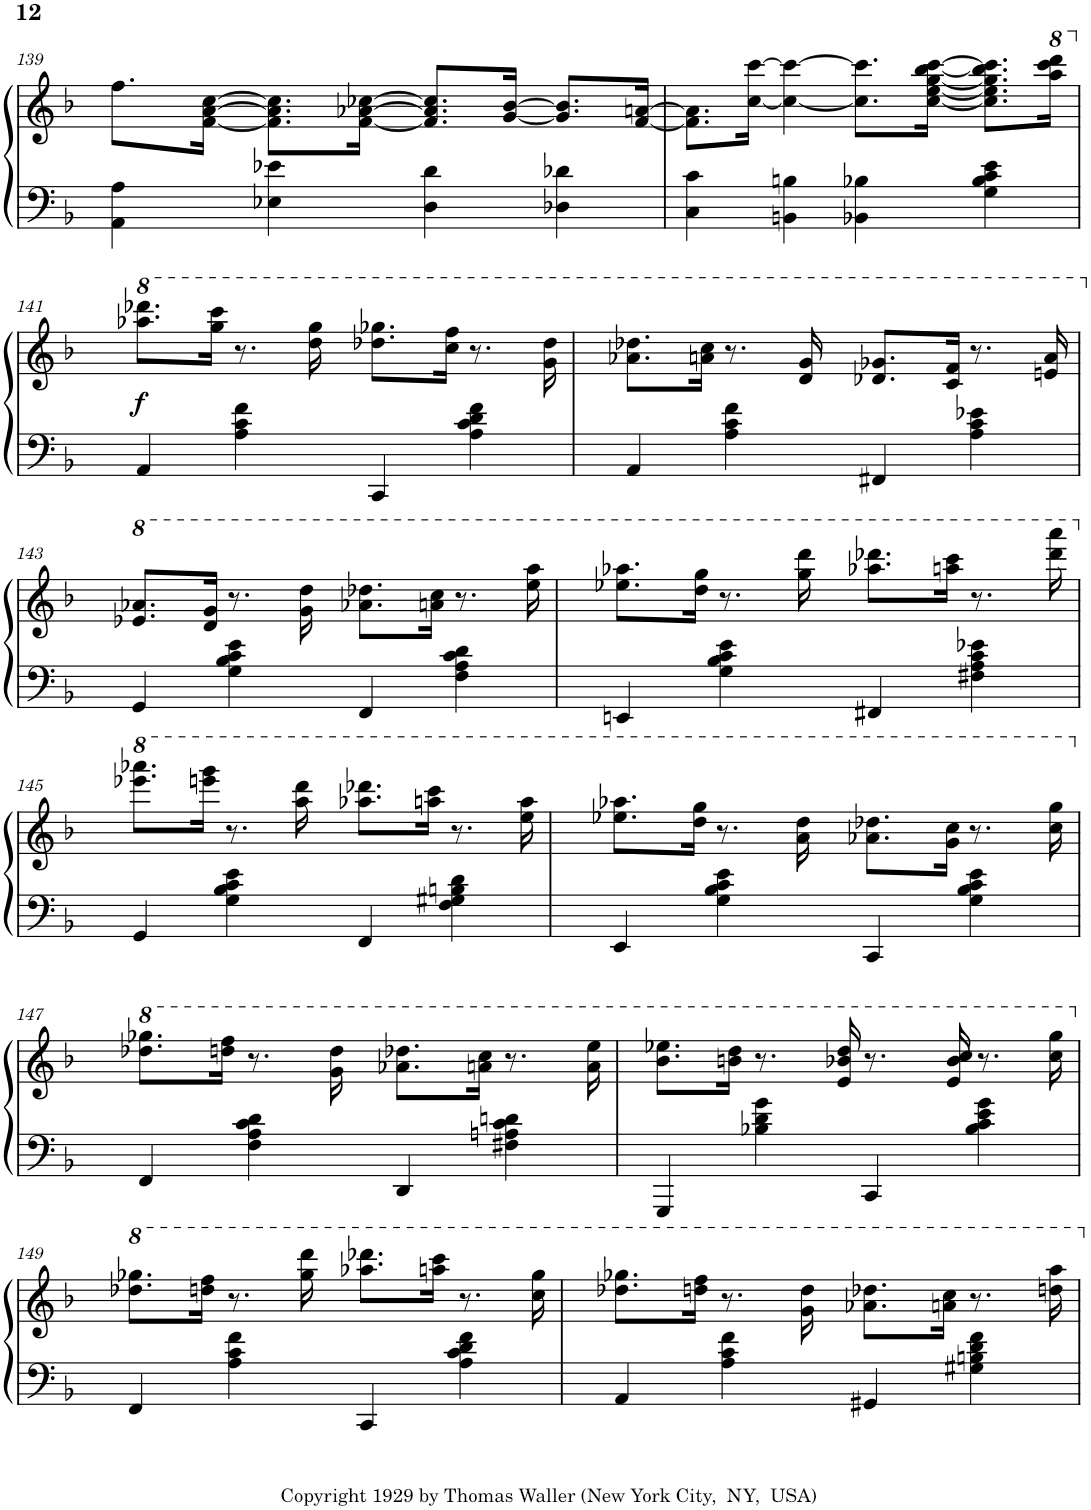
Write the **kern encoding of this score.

**kern	**kern	**dynam
*part1	*part1	*part1
*staff2	*staff1	*staff1/2
*I"Piano	*	*
*I'Pno.	*	*
!!LO:PB:g=z
*clefF4	*clefG2	*
*k[b-]	*k[b-]	*
*M4/4	*M4/4	*
=139	=139	=139
4AA\ 4A\	8.ff\L	.
.	[16f\ [16a\ [16cc\Jk	.
4E-X\ 4e-X\	8.f\] 8.a\] 8.cc\]L	.
.	[16f\ [16a-X\ [16cc-X\Jk	.
4D\ 4d\	8.f/] 8.a-/] 8.cc-/]L	.
.	[16g/ [16b-/Jk	.
4D-X\ 4d-X\	8.g/] 8.b-/]L	.
.	[16f/ [16an/Jk	.
=140	=140	=140
4C\ 4c\	8.f\] 8.a\]L	.
.	[16cc\ [16ccc\Jk	.
4BBn\ 4Bn\	4cc\_ 4ccc\_	.
4BB-X\ 4B-X\	8.cc\] 8.ccc\]L	.
.	[16cc\ [16ee\ [16gg\ [16bb-\ [16ccc\Jk	.
4G\ 4B-\ 4c\ 4e\	8.cc\] 8.ee\] 8.gg\] 8.bb-\] 8.ccc\]L	.
*	*8va	*
.	16aaa\ 16cccc\ 16dddd\Jk	.
!!LO:LB:g=z
=141	=141	=141
*	*X8va	*
*	*8va	*
!	!	!LO:DY:b
4AA/	8.aaa-X\ 8.dddd-X\L	f
.	16ggg\ 16cccc\Jk	.
4A\ 4c\ 4f\	8.r	.
.	16ddd\ 16ggg\	.
4CC/	8.ddd-X\ 8.ggg-X\L	.
.	16ccc\ 16fff\Jk	.
4A\ 4c\ 4d\ 4f\	8.r	.
.	16gg\ 16ddd-\	.
=142	=142	=142
4AA/	8.aa-X\ 8.ddd-X\L	.
.	16aan\ 16ccc\Jk	.
4A\ 4c\ 4f\	8.r	.
.	16dd/ 16gg/	.
4FF#X/	8.dd-X/ 8.gg-X/L	.
.	16cc/ 16ff/Jk	.
4A\ 4c\ 4e-X\	8.r	.
.	16een/ 16aa/	.
!!LO:LB:g=z
=143	=143	=143
*	*X8va	*
*	*8va	*
4GG/	8.ee-X/ 8.aa-X/L	.
.	16dd/ 16gg/Jk	.
4G\ 4B-\ 4c\ 4e\	8.r	.
.	16gg\ 16ddd\	.
4FF/	8.aa-X\ 8.ddd-X\L	.
.	16aan\ 16ccc\Jk	.
4F\ 4A\ 4c\ 4d\	8.r	.
.	16eee\ 16aaa\	.
=144	=144	=144
4EEn/	8.eee-X\ 8.aaa-X\L	.
.	16ddd\ 16ggg\Jk	.
4G\ 4B-\ 4c\ 4e\	8.r	.
.	16ggg\ 16dddd\	.
4FF#X/	8.aaa-X\ 8.dddd-X\L	.
.	16aaan\ 16cccc\Jk	.
4F#X\ 4A\ 4c\ 4e-X\	8.r	.
.	16dddd-\ 16aaaa\	.
!!LO:LB:g=z
=145	=145	=145
*	*X8va	*
*	*8va	*
4GG/	8.eeee-X\ 8.aaaa-X\L	.
.	16eeeen\ 16gggg\Jk	.
4G\ 4B-\ 4c\ 4e\	8.r	.
.	16aaa\ 16dddd\	.
4FF/	8.aaa-X\ 8.dddd-X\L	.
.	16aaan\ 16cccc\Jk	.
4F\ 4G#X\ 4Bn\ 4d\	8.r	.
.	16eee\ 16aaa\	.
=146	=146	=146
4EE/	8.eee-X\ 8.aaa-X\L	.
.	16ddd\ 16ggg\Jk	.
4G\ 4B-\ 4c\ 4e\	8.r	.
.	16aa\ 16ddd\	.
4CC/	8.aa-X\ 8.ddd-X\L	.
.	16gg\ 16ccc\Jk	.
4G\ 4B-\ 4c\ 4e\	8.r	.
.	16ccc\ 16ggg\	.
!!LO:LB:g=z
=147	=147	=147
*	*X8va	*
*	*8va	*
4FF/	8.ddd-X\ 8.ggg-X\L	.
.	16dddn\ 16fff\Jk	.
4F\ 4A\ 4c\ 4d\	8.r	.
.	16gg\ 16ddd\	.
4DD/	8.aa-X\ 8.ddd-X\L	.
.	16aan\ 16ccc\Jk	.
4F#X\ 4An\ 4c\ 4dn\	8.r	.
.	16aa\ 16eee\	.
=148	=148	=148
4GGG/	8.bb-\ 8.eee-X\L	.
.	16bbn\ 16ddd\Jk	.
4B-X\ 4d\ 4g\	8.r	.
.	16ee/ 16bb-X/ 16ddd/	.
4CC/	8.r	.
.	16ee/ 16bb-/ 16ccc/	.
4B-\ 4c\ 4e\ 4g\	8.r	.
.	16ccc\ 16ggg\	.
!!LO:LB:g=z
=149	=149	=149
*	*X8va	*
*	*8va	*
4FF/	8.ddd-X\ 8.ggg-X\L	.
.	16dddn\ 16fff\Jk	.
4A\ 4c\ 4f\	8.r	.
.	16ggg-\ 16dddd\	.
4CC/	8.aaa-X\ 8.dddd-X\L	.
.	16aaan\ 16cccc\Jk	.
4A\ 4c\ 4d\ 4f\	8.r	.
.	16ccc\ 16ggg-\	.
=150	=150	=150
4AA/	8.ddd-X\ 8.ggg-X\L	.
.	16dddn\ 16fff\Jk	.
4A\ 4c\ 4f\	8.r	.
.	16gg\ 16ddd\	.
4GG#X/	8.aa-X\ 8.ddd-X\L	.
.	16aan\ 16ccc\Jk	.
4G#X\ 4Bn\ 4d\ 4f\	8.r	.
.	16dddn\ 16aaa\	.
*	*X8va	*
=	=	=
*-	*-	*-
